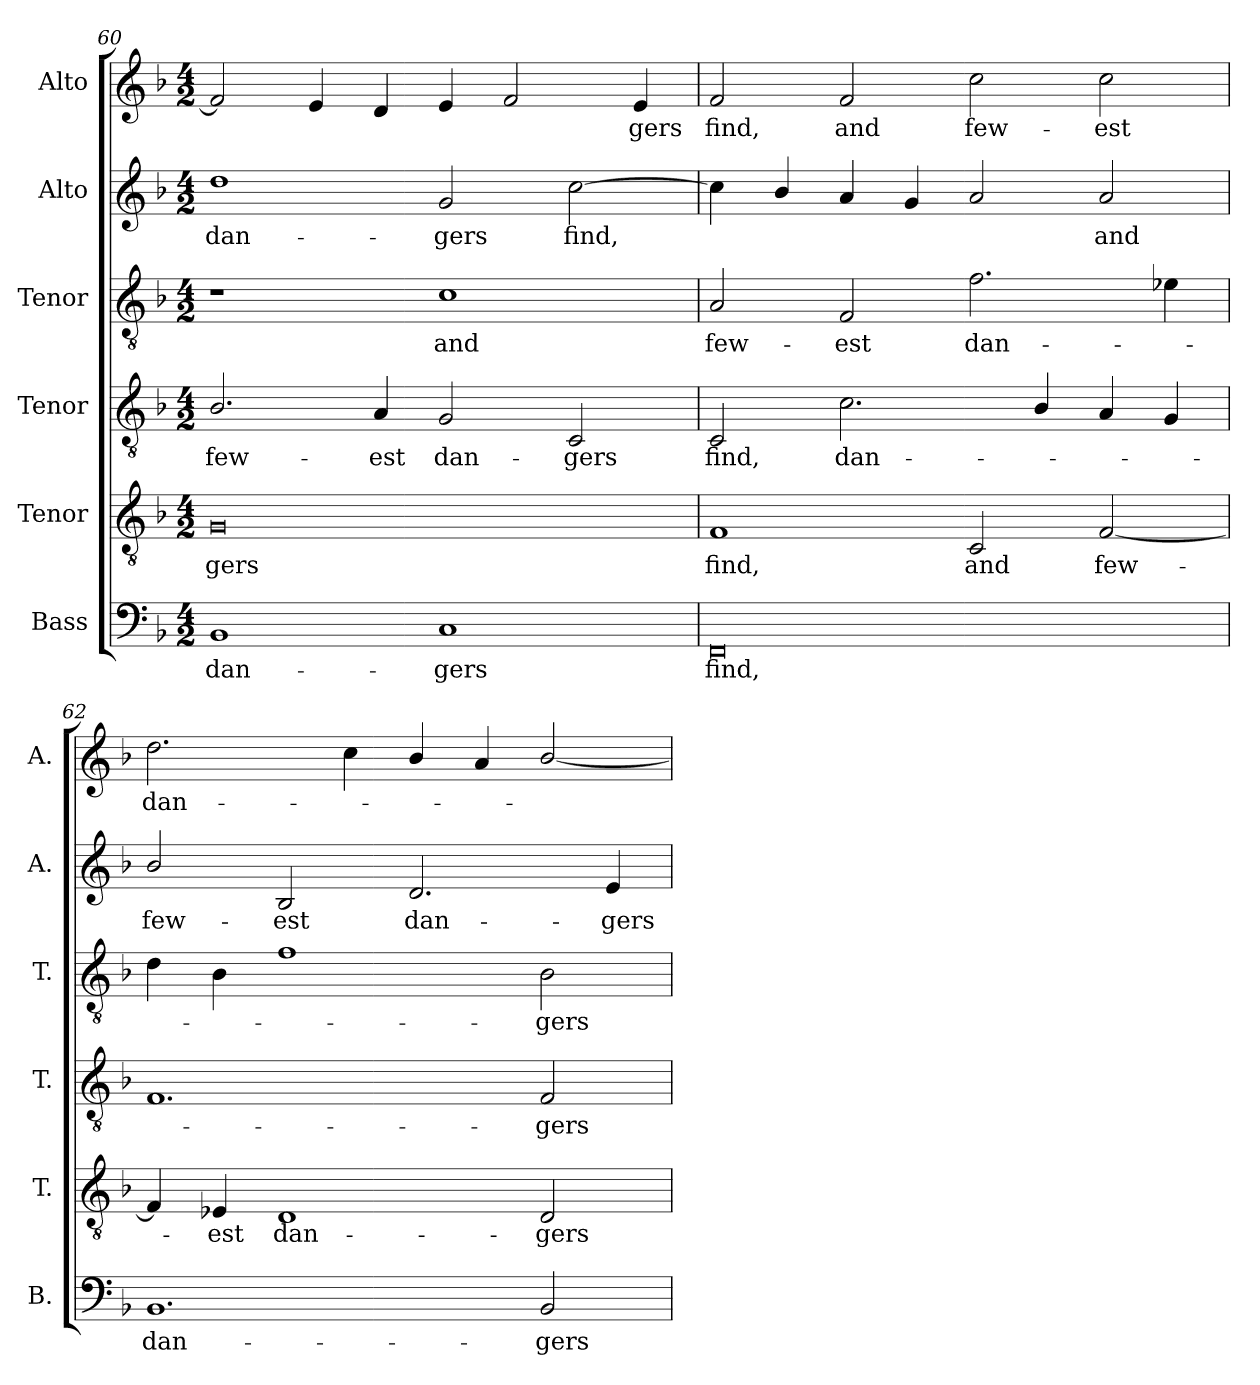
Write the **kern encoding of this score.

**kern	**text	**kern	**text	**kern	**text	**kern	**text	**kern	**text	**kern	**text
*part6	*part6	*part5	*part5	*part4	*part4	*part3	*part3	*part2	*part2	*part1	*part1
*staff6	*staff6	*staff5	*staff5	*staff4	*staff4	*staff3	*staff3	*staff2	*staff2	*staff1	*staff1
*I"Bass	*	*I"Tenor	*	*I"Tenor	*	*I"Tenor	*	*I"Alto	*	*I"Alto	*
*I'B.	*	*I'T.	*	*I'T.	*	*I'T.	*	*I'A.	*	*I'A.	*
*clefF4	*	*clefGv2	*	*clefGv2	*	*clefGv2	*	*clefG2	*	*clefG2	*
*	*	*ITrd7c12	*	*ITrd7c12	*	*ITrd7c12	*	*	*	*	*
*k[b-]	*	*k[b-]	*	*k[b-]	*	*k[b-]	*	*k[b-]	*	*k[b-]	*
*F:	*	*F:	*	*F:	*	*F:	*	*F:	*	*F:	*
*M4/2	*	*M4/2	*	*M4/2	*	*M4/2	*	*M4/2	*	*M4/2	*
=60	=60	=60	=60	=60	=60	=60	=60	=60	=60	=60	=60
!	!LO:LY:b:color=#000000	!	!	!	!	!	!	!	!	!	!
!	!	!	!LO:LY:b:color=#000000	!	!	!	!	!	!	!	!
!	!	!	!	!	!LO:LY:b:color=#000000	!	!	!	!	!	!
!	!	!	!	!	!	!	!	!	!LO:LY:b:color=#000000	!	!
1BB-i	dan-	0GGi	-gers	2.BB-i/	few-	1r	.	1ddi	dan-	2fi/]	.
.	.	.	.	.	.	.	.	.	.	4ei/	.
!	!	!	!	!	!LO:LY:b:color=#000000	!	!	!	!	!	!
.	.	.	.	4AAi/	-est	.	.	.	.	4di/	.
!	!LO:LY:b:color=#000000	!	!	!	!	!	!	!	!	!	!
!	!	!	!	!	!LO:LY:b:color=#000000	!	!	!	!	!	!
!	!	!	!	!	!	!	!LO:LY:b:color=#000000	!	!	!	!
!	!	!	!	!	!	!	!	!	!LO:LY:b:color=#000000	!	!
1Ci	-gers	.	.	2GGi/	dan-	1Ci	and	2gi/	-gers	4ei/	.
.	.	.	.	.	.	.	.	.	.	2fi/	.
!	!	!	!	!	!LO:LY:b:color=#000000	!	!	!	!	!	!
!	!	!	!	!	!	!	!	!	!LO:LY:b:color=#000000	!	!
.	.	.	.	2CCi/	-gers	.	.	[2cci\	find,	.	.
!	!	!	!	!	!	!	!	!	!	!	!LO:LY:b:color=#000000
.	.	.	.	.	.	.	.	.	.	4ei/	-gers
=61	=61	=61	=61	=61	=61	=61	=61	=61	=61	=61	=61
!	!LO:LY:b:color=#000000	!	!	!	!	!	!	!	!	!	!
!	!	!	!LO:LY:b:color=#000000	!	!	!	!	!	!	!	!
!	!	!	!	!	!LO:LY:b:color=#000000	!	!	!	!	!	!
!	!	!	!	!	!	!	!LO:LY:b:color=#000000	!	!	!	!
!	!	!	!	!	!	!	!	!	!	!	!LO:LY:b:color=#000000
0FFi	find,	1FFi	find,	2CCi/	find,	2AAi/	few-	4cci\]	.	2fi/	find,
.	.	.	.	.	.	.	.	4b-i/	.	.	.
!	!	!	!	!	!LO:LY:b:color=#000000	!	!	!	!	!	!
!	!	!	!	!	!	!	!LO:LY:b:color=#000000	!	!	!	!
!	!	!	!	!	!	!	!	!	!	!	!LO:LY:b:color=#000000
.	.	.	.	2.Ci\	dan-	2FFi/	-est	4ai/	.	2fi/	and
.	.	.	.	.	.	.	.	4gi/	.	.	.
!	!	!	!LO:LY:b:color=#000000	!	!	!	!	!	!	!	!
!	!	!	!	!	!	!	!LO:LY:b:color=#000000	!	!	!	!
!	!	!	!	!	!	!	!	!	!	!	!LO:LY:b:color=#000000
.	.	2CCi/	and	.	.	2.Fi\	dan-	2ai/	.	2cci\	few-
.	.	.	.	4BB-i/	.	.	.	.	.	.	.
!	!	!	!LO:LY:b:color=#000000	!	!	!	!	!	!	!	!
!	!	!	!	!	!	!	!	!	!LO:LY:b:color=#000000	!	!
!	!	!	!	!	!	!	!	!	!	!	!LO:LY:b:color=#000000
.	.	[2FFi/	few-	4AAi/	.	.	.	2ai/	and	2cci\	-est
.	.	.	.	4GGi/	.	4E-Xi\	.	.	.	.	.
=62	=62	=62	=62	=62	=62	=62	=62	=62	=62	=62	=62
!	!LO:LY:b:color=#000000	!	!	!	!	!	!	!	!	!	!
!	!	!	!	!	!	!	!	!	!LO:LY:b:color=#000000	!	!
!	!	!	!	!	!	!	!	!	!	!	!LO:LY:b:color=#000000
1.BB-i	dan-	4FFi/]	.	1.FFi	.	4Di\	.	2b-i/	few-	2.ddi\	dan-
!	!	!	!LO:LY:b:color=#000000	!	!	!	!	!	!	!	!
.	.	4EE-Xi/	-est	.	.	4BB-i\	.	.	.	.	.
!	!	!	!LO:LY:b:color=#000000	!	!	!	!	!	!	!	!
!	!	!	!	!	!	!	!	!	!LO:LY:b:color=#000000	!	!
.	.	1DDi	dan-	.	.	1Fi	.	2B-i/	-est	.	.
.	.	.	.	.	.	.	.	.	.	4cci\	.
!	!	!	!	!	!	!	!	!	!LO:LY:b:color=#000000	!	!
.	.	.	.	.	.	.	.	2.di/	dan-	4b-i/	.
.	.	.	.	.	.	.	.	.	.	4ai/	.
!	!LO:LY:b:color=#000000	!	!	!	!	!	!	!	!	!	!
!	!	!	!LO:LY:b:color=#000000	!	!	!	!	!	!	!	!
!	!	!	!	!	!LO:LY:b:color=#000000	!	!	!	!	!	!
!	!	!	!	!	!	!	!LO:LY:b:color=#000000	!	!	!	!
2BB-i/	-gers	2DDi/	-gers	2FFi/	-gers	2BB-i\	-gers	.	.	[2b-i/	.
!	!	!	!	!	!	!	!	!	!LO:LY:b:color=#000000	!	!
.	.	.	.	.	.	.	.	4ei/	-gers	.	.
=	=	=	=	=	=	=	=	=	=	=	=
*-	*-	*-	*-	*-	*-	*-	*-	*-	*-	*-	*-
